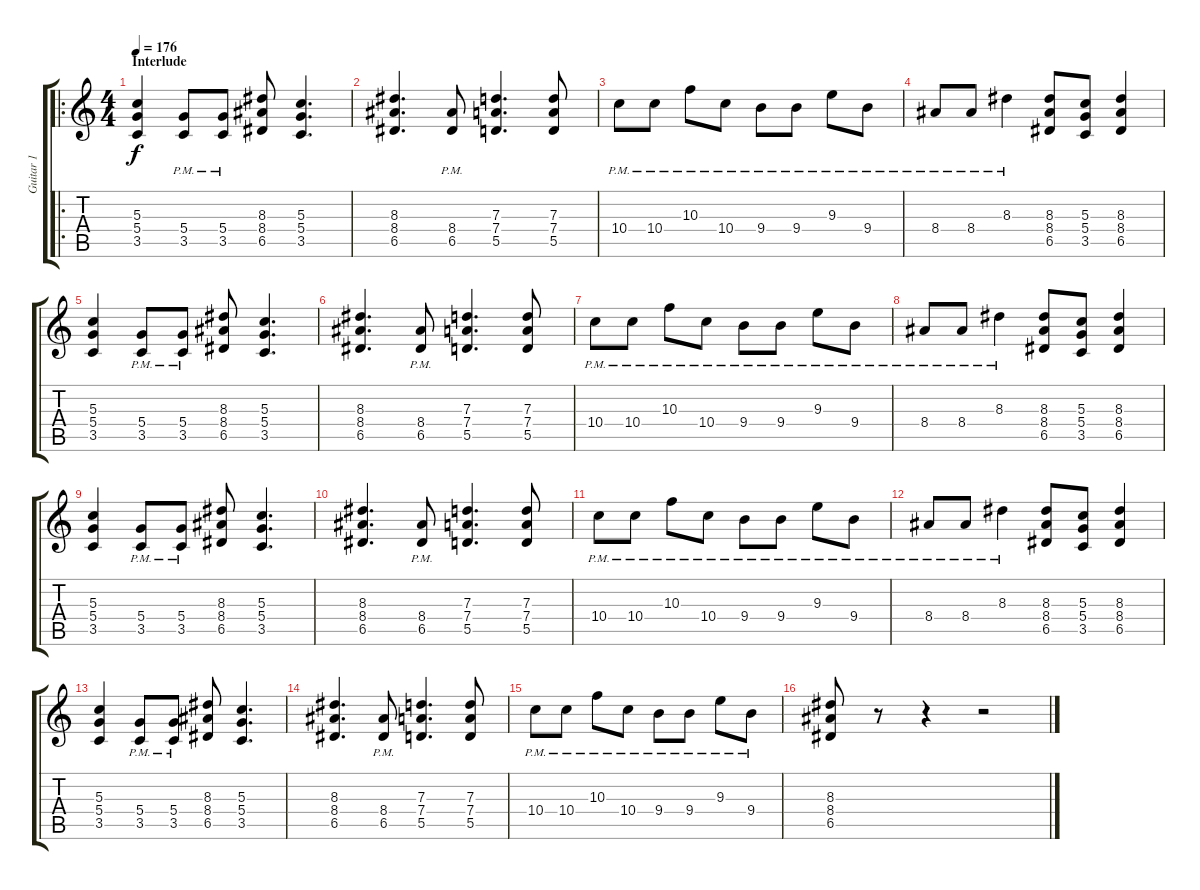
\track ("Guitar 1" "Guitar 1") {instrument distortionguitar}
\staff {score tabs}
\tuning (E4 B3 G3 D3 A2 E2) {hide}
\ro
\ts (4 4)
\section ("" "Interlude")
\tempo 176
\clef g2
\ks c
(5.3 5.4 3.5).4{dy f} (5.4{pm} 3.5{pm}).8 (5.4{pm} 3.5{pm}).8 (8.3 8.4 6.5).8 (5.3 5.4 3.5).4{d} |
(8.3 8.4 6.5).4{d} (8.4{pm} 6.5{pm}).8 (7.3 7.4 5.5).4{d} (7.3 7.4 5.5).8 |
10.4{pm}.8 10.4{pm}.8 10.3{pm}.8 10.4{pm}.8 9.4{pm}.8 9.4{pm}.8 9.3{pm}.8 9.4{pm}.8 |
8.4{pm}.8 8.4{pm}.8 8.3{pm}.4 (8.3 8.4 6.5).8 (5.3 5.4 3.5).8 (8.3 8.4 6.5).4 |
(5.3 5.4 3.5).4 (5.4{pm} 3.5{pm}).8 (5.4{pm} 3.5{pm}).8 (8.3 8.4 6.5).8 (5.3 5.4 3.5).4{d} |
(8.3 8.4 6.5).4{d} (8.4{pm} 6.5{pm}).8 (7.3 7.4 5.5).4{d} (7.3 7.4 5.5).8 |
10.4{pm}.8 10.4{pm}.8 10.3{pm}.8 10.4{pm}.8 9.4{pm}.8 9.4{pm}.8 9.3{pm}.8 9.4{pm}.8 |
8.4{pm}.8 8.4{pm}.8 8.3{pm}.4 (8.3 8.4 6.5).8 (5.3 5.4 3.5).8 (8.3 8.4 6.5).4 |
(5.3 5.4 3.5).4 (5.4{pm} 3.5{pm}).8 (5.4{pm} 3.5{pm}).8 (8.3 8.4 6.5).8 (5.3 5.4 3.5).4{d} |
(8.3 8.4 6.5).4{d} (8.4{pm} 6.5{pm}).8 (7.3 7.4 5.5).4{d} (7.3 7.4 5.5).8 |
10.4{pm}.8 10.4{pm}.8 10.3{pm}.8 10.4{pm}.8 9.4{pm}.8 9.4{pm}.8 9.3{pm}.8 9.4{pm}.8 |
8.4{pm}.8 8.4{pm}.8 8.3{pm}.4 (8.3 8.4 6.5).8 (5.3 5.4 3.5).8 (8.3 8.4 6.5).4 |
(5.3 5.4 3.5).4 (5.4{pm} 3.5{pm}).8 (5.4{pm} 3.5{pm}).8 (8.3 8.4 6.5).8 (5.3 5.4 3.5).4{d} |
(8.3 8.4 6.5).4{d} (8.4{pm} 6.5{pm}).8 (7.3 7.4 5.5).4{d} (7.3 7.4 5.5).8 |
10.4{pm}.8 10.4{pm}.8 10.3{pm}.8 10.4{pm}.8 9.4{pm}.8 9.4{pm}.8 9.3{pm}.8 9.4{pm}.8 |
(8.3 8.4 6.5).8 r.8 r.4 r.2
